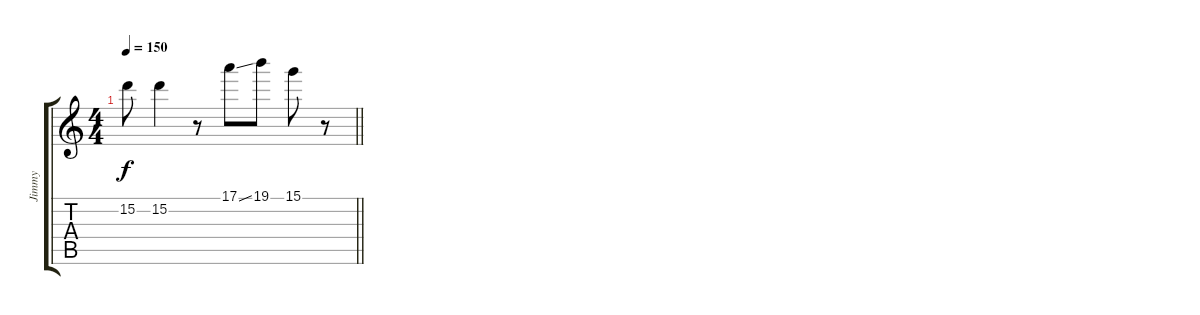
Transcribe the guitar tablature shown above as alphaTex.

\track ("Jimmy" "Jimmy") {instrument electricguitarclean}
\staff {score tabs}
\tuning (E4 B3 G3 D3 A2 E2) {hide}
\ts (4 4)
\tempo 150
\clef g2
\barLineRight lightlight
\ks c
15.2.8{dy f} 15.2.4 r.8 17.1{ss}.8 19.1.8 15.1.8 r.8
